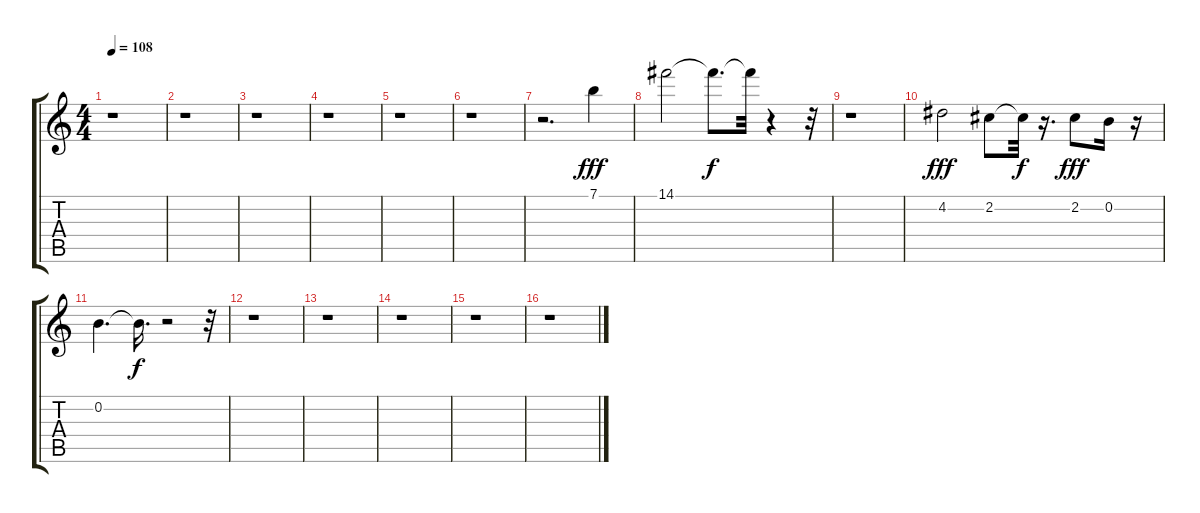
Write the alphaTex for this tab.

\track "" {instrument electricguitarjazz}
\staff {score tabs}
\tuning (E4 B3 G3 D3 A2 E2) {hide}
\ts (4 4)
\tempo 108
\clef g2
\ks c
r.1{dy f} |
r.1 |
r.1 |
r.1 |
r.1 |
r.1 |
r.2{d} 7.1.4{dy fff} |
14.1.2 14.1{t}.8{d dy f} 14.1{t}.32 r.4 r.32 |
r.1 |
4.2.2{dy fff} 2.2.8 2.2{t}.32{dy f} r.16{d} 2.2.8{dy fff} 0.2.16 r.16 |
0.2.4{d} 0.2{t}.16{d dy f} r.2 r.32 |
r.1 |
r.1 |
r.1 |
r.1 |
r.1
